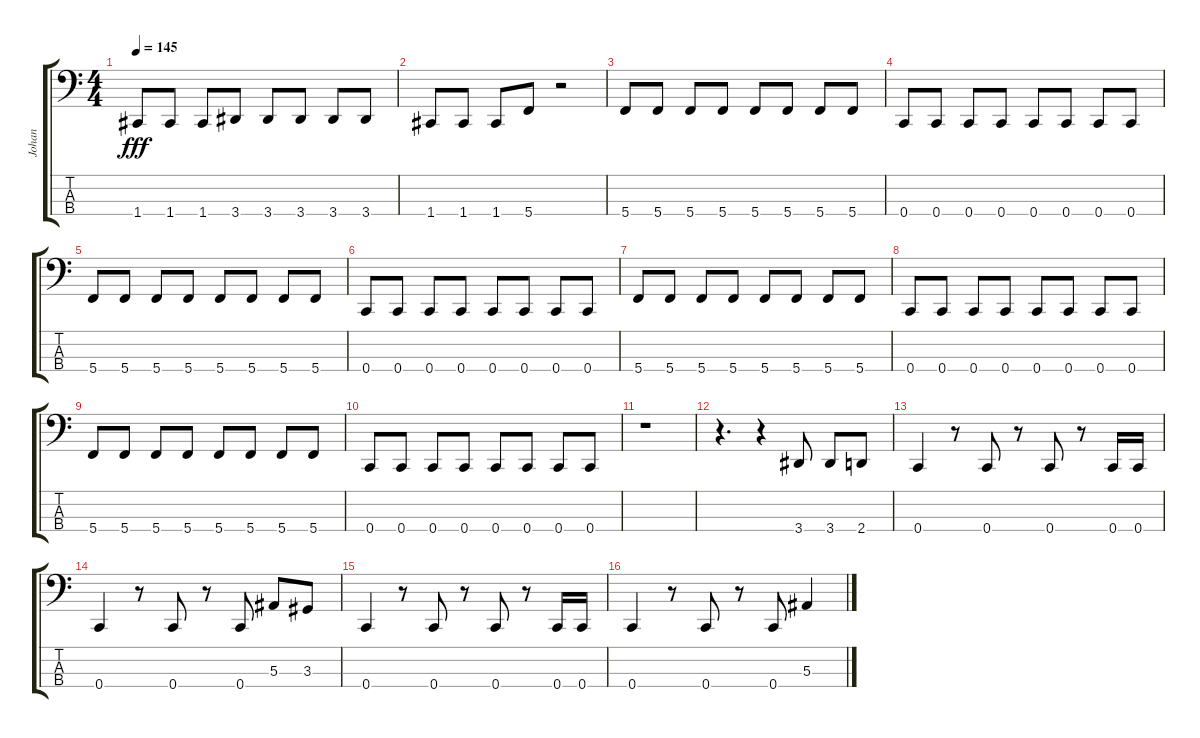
\track ("Johan" "Johan") {instrument electricbasspick}
\staff {score tabs}
\tuning (Eb2 Bb1 F1 C1) {hide}
\ts (4 4)
\tempo 145
\clef f4
\ks c
1.4.8{dy fff} 1.4.8 1.4.8 3.4.8 3.4.8 3.4.8 3.4.8 3.4.8 |
1.4.8 1.4.8 1.4.8 5.4.8 r.2 |
5.4.8 5.4.8 5.4.8 5.4.8 5.4.8 5.4.8 5.4.8 5.4.8 |
0.4.8 0.4.8 0.4.8 0.4.8 0.4.8 0.4.8 0.4.8 0.4.8 |
5.4.8 5.4.8 5.4.8 5.4.8 5.4.8 5.4.8 5.4.8 5.4.8 |
0.4.8 0.4.8 0.4.8 0.4.8 0.4.8 0.4.8 0.4.8 0.4.8 |
5.4.8 5.4.8 5.4.8 5.4.8 5.4.8 5.4.8 5.4.8 5.4.8 |
0.4.8 0.4.8 0.4.8 0.4.8 0.4.8 0.4.8 0.4.8 0.4.8 |
5.4.8 5.4.8 5.4.8 5.4.8 5.4.8 5.4.8 5.4.8 5.4.8 |
0.4.8 0.4.8 0.4.8 0.4.8 0.4.8 0.4.8 0.4.8 0.4.8 |
r.1 |
r.4{d} r.4 3.4.8 3.4.8 2.4.8 |
0.4.4 r.8 0.4.8 r.8 0.4.8 r.8 0.4.16 0.4.16 |
0.4.4 r.8 0.4.8 r.8 0.4.8 5.3.8 3.3.8 |
0.4.4 r.8 0.4.8 r.8 0.4.8 r.8 0.4.16 0.4.16 |
0.4.4 r.8 0.4.8 r.8 0.4.8 5.3.4
